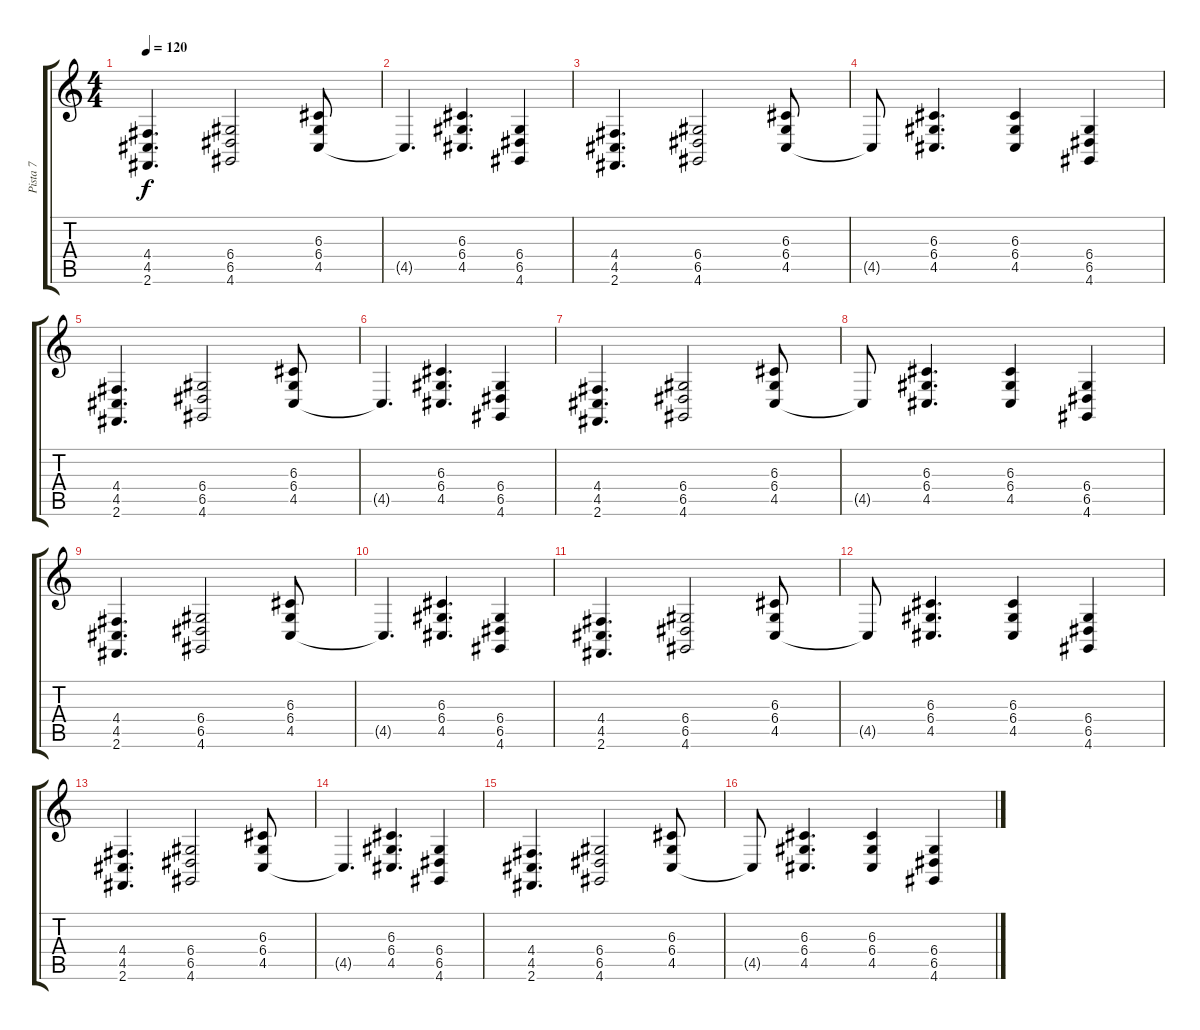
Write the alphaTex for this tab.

\track ("Pista 7" "Pista 7") {instrument honkytonkpiano}
\staff {score tabs}
\tuning (E4 B3 G3 D3 A2 E2) {hide}
\ts (4 4)
\tempo 120
\clef g2
\ks c
(4.4 4.5 2.6).4{d dy f} (6.4 6.5 4.6).2 (6.3 6.4 4.5).8 |
4.5{t}.4{d} (6.3 6.4 4.5).4{d} (6.4 6.5 4.6).4 |
(4.4 4.5 2.6).4{d} (6.4 6.5 4.6).2 (6.3 6.4 4.5).8 |
4.5{t}.8 (6.3 6.4 4.5).4{d} (6.3 6.4 4.5).4 (6.4 6.5 4.6).4 |
(4.4 4.5 2.6).4{d} (6.4 6.5 4.6).2 (6.3 6.4 4.5).8 |
4.5{t}.4{d} (6.3 6.4 4.5).4{d} (6.4 6.5 4.6).4 |
(4.4 4.5 2.6).4{d} (6.4 6.5 4.6).2 (6.3 6.4 4.5).8 |
4.5{t}.8 (6.3 6.4 4.5).4{d} (6.3 6.4 4.5).4 (6.4 6.5 4.6).4 |
(4.4 4.5 2.6).4{d} (6.4 6.5 4.6).2 (6.3 6.4 4.5).8 |
4.5{t}.4{d} (6.3 6.4 4.5).4{d} (6.4 6.5 4.6).4 |
(4.4 4.5 2.6).4{d} (6.4 6.5 4.6).2 (6.3 6.4 4.5).8 |
4.5{t}.8 (6.3 6.4 4.5).4{d} (6.3 6.4 4.5).4 (6.4 6.5 4.6).4 |
(4.4 4.5 2.6).4{d} (6.4 6.5 4.6).2 (6.3 6.4 4.5).8 |
4.5{t}.4{d} (6.3 6.4 4.5).4{d} (6.4 6.5 4.6).4 |
(4.4 4.5 2.6).4{d} (6.4 6.5 4.6).2 (6.3 6.4 4.5).8 |
4.5{t}.8 (6.3 6.4 4.5).4{d} (6.3 6.4 4.5).4 (6.4 6.5 4.6).4
